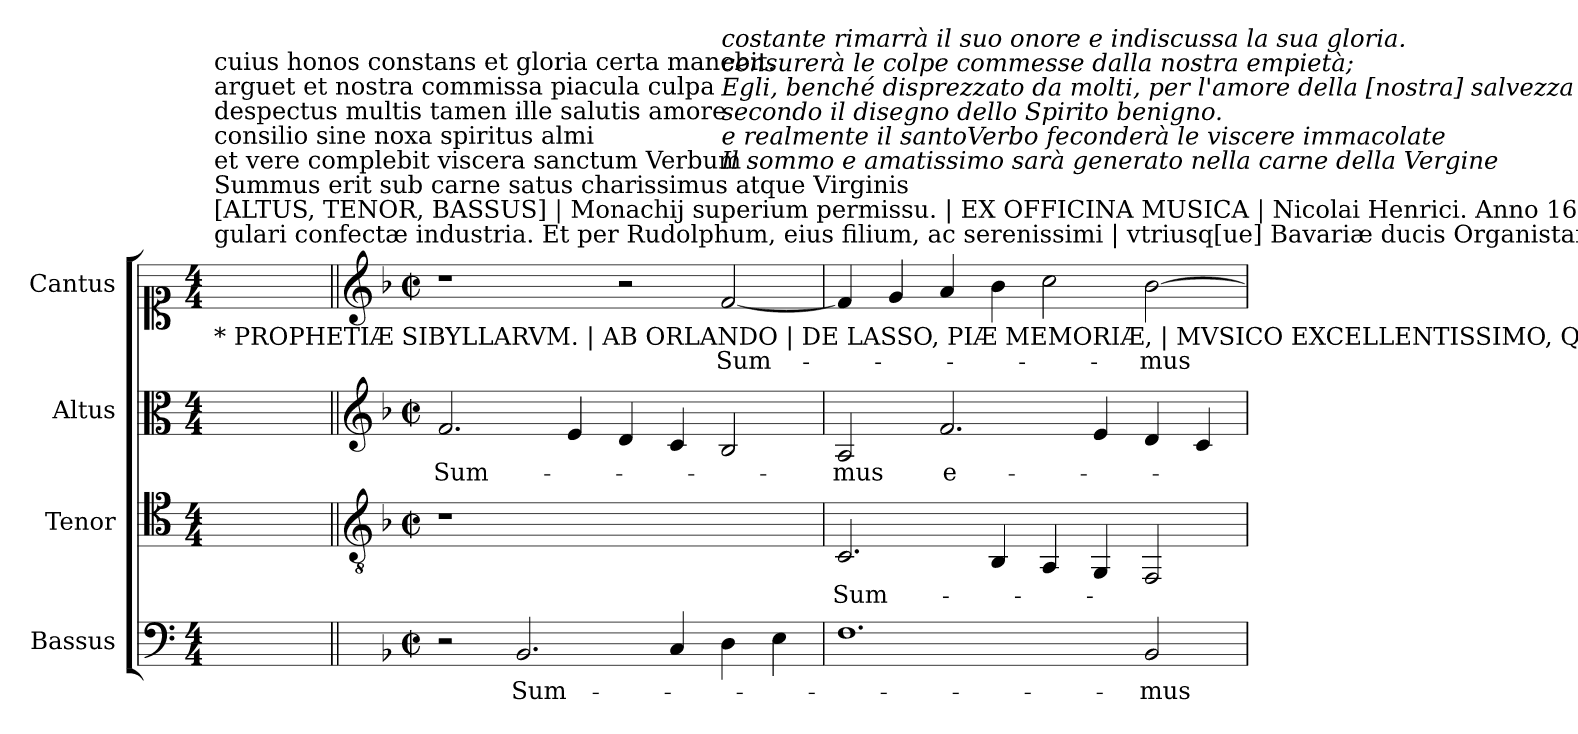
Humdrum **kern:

**kern	**text	**kern	**text	**kern	**text	**kern	**text
*part4	*part4	*part3	*part3	*part2	*part2	*part1	*part1
*staff4	*staff4	*staff3	*staff3	*staff2	*staff2	*staff1	*staff1
*I"Bassus	*	*I"Tenor	*	*I"Altus	*	*I"Cantus	*
!!LO:PB:g=z
*clefF4	*	*clefC4	*	*clefC3	*	*clefC1	*
*k[]	*	*k[]	*	*k[]	*	*k[]	*
*C:	*	*C:	*	*C:	*	*C:	*
*M4/4	*	*M4/4	*	*M4/4	*	*M4/4	*
=1	=1	=1	=1	=1	=1	=1	=1
!	!	!	!	!	!	!LO:TX:b:t=*  PROPHETIÆ SIBYLLARVM. | AB ORLANDO | DE LASSO, PIÆ MEMORIÆ, | MVSICO EXCELLENTISSIMO, QVA- | TVOR VOCIBVS CHROMATICO MORE, SIN- |	!
!	!	!	!	!	!	!LO:TX:t=gulari confectæ industria. Et per Rudolphum, eius filium, ac serenissimi | vtriusq[ue] Bavariæ ducis Organistam, diligenti adhibita ca- | stigatione, Typis datæ. | CANTUS.	!
!	!	!	!	!	!	!LO:TX:t=[ALTUS, TENOR, BASSUS] | Monachij superium permissu. | EX OFFICINA MUSICA | Nicolai Henrici. Anno 1600	!
!	!	!	!	!	!	!LO:TX:a:t=Summus erit sub carne satus charissimus atque Virginis	!
!	!	!	!	!	!	!LO:TX:t=et vere complebit viscera sanctum Verbum	!
!	!	!	!	!	!	!LO:TX:t=consilio sine noxa spiritus almi	!
!	!	!	!	!	!	!LO:TX:t=despectus multis tamen ille salutis amore	!
!	!	!	!	!	!	!LO:TX:t=arguet et nostra commissa piacula culpa	!
!	!	!	!	!	!	!LO:TX:t=cuius honos constans et gloria certa manebit.	!
1ryy	.	1ryy	.	1ryy	.	1ryy	.
=1||	=1||	=1||	=1||	=1||	=1||	=1||	=1||
*	*	*clefGv2	*	*clefG2	*	*clefG2	*
*k[b-]	*	*k[b-]	*	*k[b-]	*	*k[b-]	*
*F:	*	*F:	*	*F:	*	*F:	*
*M2/2	*	*M2/2	*	*M2/2	*	*M2/2	*
*met(c|)	*	*met(c|)	*	*met(c|)	*	*met(c|)	*
!	!	!LO:N:vis=1	!	!	!	!	!
!	!	!	!	!	!LO:LY:b:color=#000000	!	!
2r	.	1r	.	2.fi/	Sum-	1r	.
!	!LO:LY:b:color=#000000	!	!	!	!	!	!
2.BB-i/	Sum-	.	.	.	.	.	.
.	.	.	.	4ei/	.	.	.
.	.	1ryy	.	4di/	.	2r	.
4Ci/	.	.	.	4ci/	.	.	.
!	!	!	!	!	!	!LO:TX:a:i:t=Il sommo e amatissimo sarà generato nella carne della Vergine	!
!	!	!	!	!	!	!LO:TX:i:t=e realmente il santoVerbo feconderà le viscere immacolate	!
!	!	!	!	!	!	!LO:TX:i:t=secondo il disegno dello Spirito benigno.	!
!	!	!	!	!	!	!LO:TX:i:t=Egli, benché disprezzato da molti, per l'amore della [nostra] salvezza	!
!	!	!	!	!	!	!LO:TX:i:t=censurerà le colpe commesse dalla nostra empietà;	!
!	!	!	!	!	!	!LO:TX:i:t=costante rimarrà il suo onore e indiscussa la sua gloria.	!
!	!	!	!	!	!	!	!LO:LY:b:color=#000000
4Di\	.	.	.	2B-i/	.	[<2fi/	Sum-
4Ei\	.	.	.	.	.	.	.
=2	=2	=2	=2	=2	=2	=2	=2
!	!	!	!LO:LY:b:color=#000000	!	!	!	!
!	!	!	!	!	!LO:LY:b:color=#000000	!	!
1.Fi	.	2.Ci/	Sum-	2Ai/	-mus	4fi/]	.
.	.	.	.	.	.	4gi/	.
!	!	!	!	!	!LO:LY:b:color=#000000	!	!
.	.	.	.	2.fi/	e-	4ai/	.
.	.	4BB-i/	.	.	.	4b-i\	.
.	.	4AAi/	.	.	.	2cci\	.
.	.	4GGi/	.	4ei/	.	.	.
!	!LO:LY:b:color=#000000	!	!	!	!	!	!
!	!	!	!	!	!	!	!LO:LY:b:color=#000000
2BB-i/	-mus	2FFi/	.	4di/	.	[>2b-i\	-mus
.	.	.	.	4ci/	.	.	.
=	=	=	=	=	=	=	=
*-	*-	*-	*-	*-	*-	*-	*-
